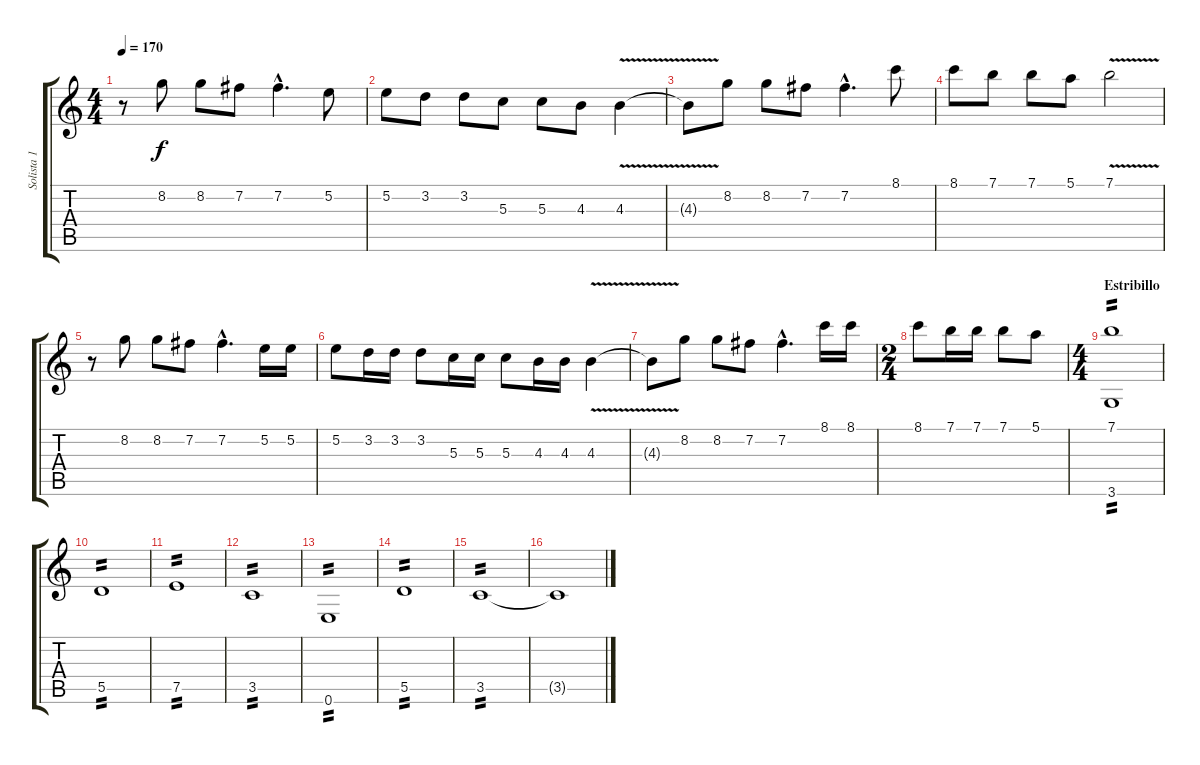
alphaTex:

\track ("Solista 1" "Solista 1") {instrument distortionguitar}
\staff {score tabs}
\tuning (E4 B3 G3 D3 A2 E2) {hide}
\ts (4 4)
\tempo 170
\clef g2
\ks c
r.8{dy f} 8.2.8 8.2.8 7.2.8 7.2{hac}.4{d} 5.2.8 |
5.2.8 3.2.8 3.2.8 5.3.8 5.3.8 4.3.8 4.3{v}.4 |
4.3{t}.8 8.2.8 8.2.8 7.2.8 7.2{hac}.4{d} 8.1.8 |
8.1.8 7.1.8 7.1.8 5.1.8 7.1{v}.2 |
r.8 8.2.8 8.2.8 7.2.8 7.2{hac}.4{d} 5.2.16 5.2.16 |
5.2.8 3.2.16 3.2.16 3.2.8 5.3.16 5.3.16 5.3.8 4.3.16 4.3.16 4.3{v}.4 |
4.3{t}.8 8.2.8 8.2.8 7.2.8 7.2{hac}.4{d} 8.1.16 8.1.16 |
\ts (2 4)
8.1.8 7.1.16 7.1.16 7.1.8 5.1.8 |
\ts (4 4)
\section ("" "Estribillo")
(7.1 3.6).1{tp 2} |
5.5.1{tp 2} |
7.5.1{tp 2} |
3.5.1{tp 2} |
0.6.1{tp 2} |
5.5.1{tp 2} |
3.5.1{tp 2} |
3.5{t}.1
